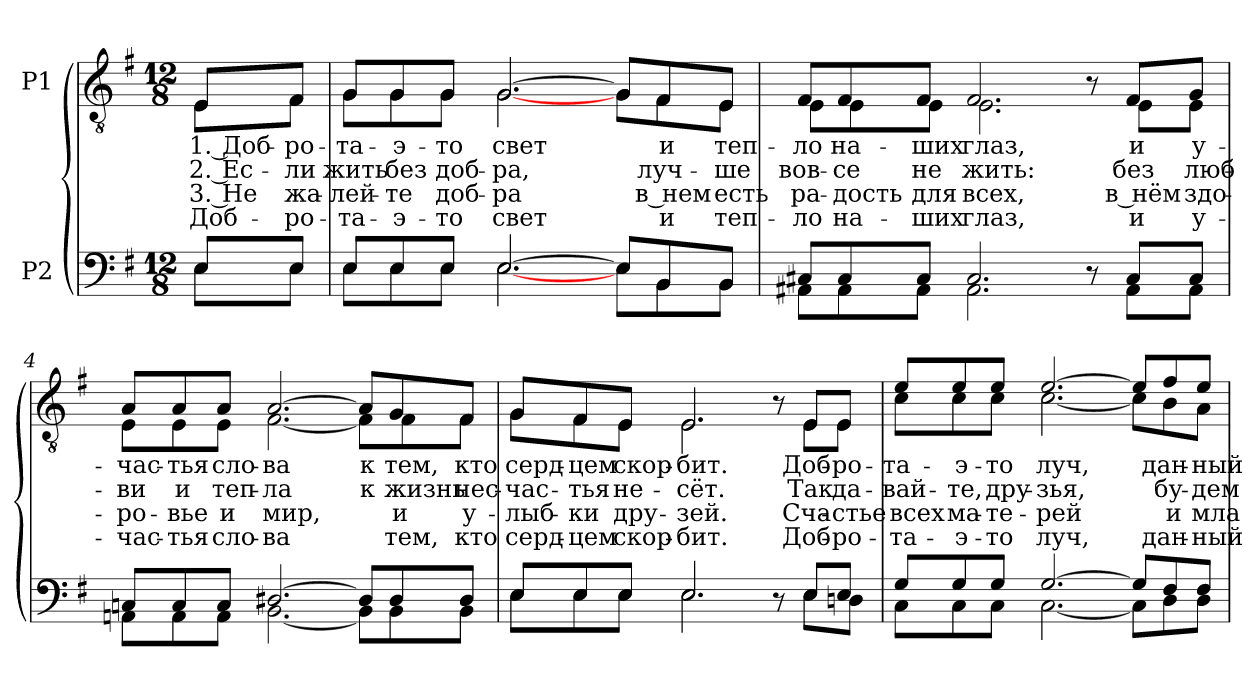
**kern	**kern	**text	**text	**text	**text
*part2	*part1	*part1	*part1	*part1	*part1
*staff2	*staff1	*staff1	*staff1	*staff1	*staff1
*I"P2	*I"P1	*	*	*	*
!!LO:PB:g=z
*clefF4	*clefGv2	*	*	*	*
*	*ITrd7c12	*	*	*	*
*k[f#]	*k[f#]	*	*	*	*
*e:	*e:	*	*	*	*
*M12/8	*M12/8	*	*	*	*
=1	=1	=1	=1	=1	=1
*^	*	*	*	*	*
!	!	!	!LO:LY:b:color=#000000	!LO:LY:b:color=#000000	!LO:LY:b:color=#000000	!LO:LY:b:color=#000000
*	*	*^	*	*	*	*
8Ei/L	8Ei\L	8EEi/L	8EEi\L	1. Доб-	2. Ес-	3. Не	Доб-
!	!	!	!	!LO:LY:b:color=#000000	!LO:LY:b:color=#000000	!LO:LY:b:color=#000000	!LO:LY:b:color=#000000
8Ei/J	8Ei\J	8FF#i/J	8FF#i\J	-ро-	-ли	жа-	-ро-
=2	=2	=2	=2	=2	=2	=2	=2
!	!	!	!	!LO:LY:b:color=#000000	!LO:LY:b:color=#000000	!LO:LY:b:color=#000000	!LO:LY:b:color=#000000
8Ei/L	8Ei\L	8GGi/L	8GGi\L	-та-	жить	-лей-	-та-
!	!	!	!	!LO:LY:b:color=#000000	!LO:LY:b:color=#000000	!LO:LY:b:color=#000000	!LO:LY:b:color=#000000
8Ei/	8Ei\	8GGi/	8GGi\	-э-	без	-те	-э-
!	!	!	!	!LO:LY:b:color=#000000	!LO:LY:b:color=#000000	!LO:LY:b:color=#000000	!LO:LY:b:color=#000000
8Ei/J	8Ei\J	8GGi/J	8GGi\J	-то	доб-	доб-	-то
!	!	!	!	!LO:LY:b:color=#000000	!LO:LY:b:color=#000000	!LO:LY:b:color=#000000	!LO:LY:b:color=#000000
[>2.Ei/	[<2.Ei\	[>2.GGi/	[<2.GGi\	свет	-ра,	-ра	свет
8Ei/L]	8Ei\L	8GGi/L]	8GGi\L	.	.	.	.
!	!	!	!	!LO:LY:b:color=#000000	!LO:LY:b:color=#000000	!LO:LY:b:color=#000000	!LO:LY:b:color=#000000
8BBi/	8BBi\	8FF#i/	8FF#i\	и	луч-	в нем	и
!	!	!	!	!LO:LY:b:color=#000000	!LO:LY:b:color=#000000	!LO:LY:b:color=#000000	!LO:LY:b:color=#000000
8BBi/J	8BBi\J	8EEi/J	8EEi\J	теп-	-ше	есть	теп-
=3	=3	=3	=3	=3	=3	=3	=3
!	!	!	!	!LO:LY:b:color=#000000	!LO:LY:b:color=#000000	!LO:LY:b:color=#000000	!LO:LY:b:color=#000000
8C#Xi/L	8AA#Xi\L	8FF#i/L	8EEi\L	-ло	вов-	ра-	-ло
!	!	!	!	!LO:LY:b:color=#000000	!LO:LY:b:color=#000000	!LO:LY:b:color=#000000	!LO:LY:b:color=#000000
8C#i/	8AA#i\	8FF#i/	8EEi\	на-	-се	-дость	на-
!	!	!	!	!LO:LY:b:color=#000000	!LO:LY:b:color=#000000	!LO:LY:b:color=#000000	!LO:LY:b:color=#000000
8C#i/J	8AA#i\J	8FF#i/J	8EEi\J	-ших	не	для	-ших
!	!	!	!	!LO:LY:b:color=#000000	!LO:LY:b:color=#000000	!LO:LY:b:color=#000000	!LO:LY:b:color=#000000
2.C#i/	2.AA#i\	2.FF#i/	2.EEi\	глаз,	жить:	всех,	глаз,
8r	8ryy	8r	8ryy	.	.	.	.
!	!	!	!	!LO:LY:b:color=#000000	!LO:LY:b:color=#000000	!LO:LY:b:color=#000000	!LO:LY:b:color=#000000
8C#i/L	8AA#i\L	8FF#i/L	8EEi\L	и	без	в нём	и
!	!	!	!	!LO:LY:b:color=#000000	!LO:LY:b:color=#000000	!LO:LY:b:color=#000000	!LO:LY:b:color=#000000
8C#i/J	8AA#i\J	8GGi/J	8EEi\J	у-	люб-	здо-	у-
!!LO:LB:g=z	!!
=4	=4	=4	=4	=4	=4	=4	=4
!	!	!	!	!LO:LY:b:color=#000000	!LO:LY:b:color=#000000	!LO:LY:b:color=#000000	!LO:LY:b:color=#000000
8Cni/L	8AAni\L	8AAi/L	8EEi\L	-час-	-ви	-ро-	-час-
!	!	!	!	!LO:LY:b:color=#000000	!LO:LY:b:color=#000000	!LO:LY:b:color=#000000	!LO:LY:b:color=#000000
8Ci/	8AAi\	8AAi/	8EEi\	-тья	и	-вье	-тья
!	!	!	!	!LO:LY:b:color=#000000	!LO:LY:b:color=#000000	!LO:LY:b:color=#000000	!LO:LY:b:color=#000000
8Ci/J	8AAi\J	8AAi/J	8EEi\J	сло-	теп-	и	сло-
!	!	!	!	!LO:LY:b:color=#000000	!LO:LY:b:color=#000000	!LO:LY:b:color=#000000	!LO:LY:b:color=#000000
[>2.D#Xi/	[<2.BBi\	[>2.AAi/	[<2.FF#i\	-ва	-ла	мир,	-ва
!	!	!	!	!LO:LY:b:color=#000000	!LO:LY:b:color=#000000	!	!
8D#i/L]	8BBi\L]	8AAi/L]	8FF#i\L]	к	к	.	.
!	!	!	!	!LO:LY:b:color=#000000	!LO:LY:b:color=#000000	!LO:LY:b:color=#000000	!LO:LY:b:color=#000000
8D#i/	8BBi\	8GGi/	8FF#i\	тем,	жизнь	и	тем,
!	!	!	!	!LO:LY:b:color=#000000	!LO:LY:b:color=#000000	!LO:LY:b:color=#000000	!LO:LY:b:color=#000000
8D#i/J	8BBi\J	8FF#i/J	8FF#i\J	кто	нес-	у-	кто
=5	=5	=5	=5	=5	=5	=5	=5
!	!	!	!	!LO:LY:b:color=#000000	!LO:LY:b:color=#000000	!LO:LY:b:color=#000000	!LO:LY:b:color=#000000
8Ei/L	8Ei\L	8GGi/L	8GGi\L	серд-	-час-	-лыб-	серд-
!	!	!	!	!LO:LY:b:color=#000000	!LO:LY:b:color=#000000	!LO:LY:b:color=#000000	!LO:LY:b:color=#000000
8Ei/	8Ei\	8FF#i/	8FF#i\	-цем	-тья	-ки	-цем
!	!	!	!	!LO:LY:b:color=#000000	!LO:LY:b:color=#000000	!LO:LY:b:color=#000000	!LO:LY:b:color=#000000
8Ei/J	8Ei\J	8EEi/J	8EEi\J	скор-	не-	дру-	скор-
!	!	!	!	!LO:LY:b:color=#000000	!LO:LY:b:color=#000000	!LO:LY:b:color=#000000	!LO:LY:b:color=#000000
2.Ei/	2.Ei\	2.EEi/	2.EEi\	-бит.	-сёт.	-зей.	-бит.
8r	8ryy	8r	8ryy	.	.	.	.
!	!	!	!	!LO:LY:b:color=#000000	!LO:LY:b:color=#000000	!LO:LY:b:color=#000000	!LO:LY:b:color=#000000
8Ei/L	8Ei\L	8EEi/L	8EEi\L	Доб-	Так	Сча-	Доб-
!	!	!	!	!LO:LY:b:color=#000000	!LO:LY:b:color=#000000	!LO:LY:b:color=#000000	!LO:LY:b:color=#000000
8Ei/J	8Dni\J	8EEi/J	8EEi\J	-ро-	да-	-стье	-ро-
!!LO:LB:g=z	!!
=6	=6	=6	=6	=6	=6	=6	=6
!	!	!	!	!LO:LY:b:color=#000000	!LO:LY:b:color=#000000	!LO:LY:b:color=#000000	!LO:LY:b:color=#000000
8Gi/L	8Ci\L	8Ei/L	8Ci\L	-та-	-вай-	всех	-та-
!	!	!	!	!LO:LY:b:color=#000000	!LO:LY:b:color=#000000	!LO:LY:b:color=#000000	!LO:LY:b:color=#000000
8Gi/	8Ci\	8Ei/	8Ci\	-э-	-те,	ма-	-э-
!	!	!	!	!LO:LY:b:color=#000000	!LO:LY:b:color=#000000	!LO:LY:b:color=#000000	!LO:LY:b:color=#000000
8Gi/J	8Ci\J	8Ei/J	8Ci\J	-то	дру-	-те-	-то
!	!	!	!	!LO:LY:b:color=#000000	!LO:LY:b:color=#000000	!LO:LY:b:color=#000000	!LO:LY:b:color=#000000
[>2.Gi/	[<2.Ci\	[>2.Ei/	[<2.Ci\	луч,	-зья,	-рей	луч,
8Gi/L]	8Ci\L]	8Ei/L]	8Ci\L]	.	.	.	.
!	!	!	!	!LO:LY:b:color=#000000	!LO:LY:b:color=#000000	!LO:LY:b:color=#000000	!LO:LY:b:color=#000000
8F#i/	8Di\	8F#i/	8BBi\	дан-	бу-	и	дан-
!	!	!	!	!LO:LY:b:color=#000000	!LO:LY:b:color=#000000	!LO:LY:b:color=#000000	!LO:LY:b:color=#000000
8F#i/J	8Di\J	8Ei/J	8AAi\J	-ный	-дем	мла-	-ный
*v	*v	*	*	*	*	*	*
*	*v	*v	*	*	*	*
=	=	=	=	=	=
*-	*-	*-	*-	*-	*-
